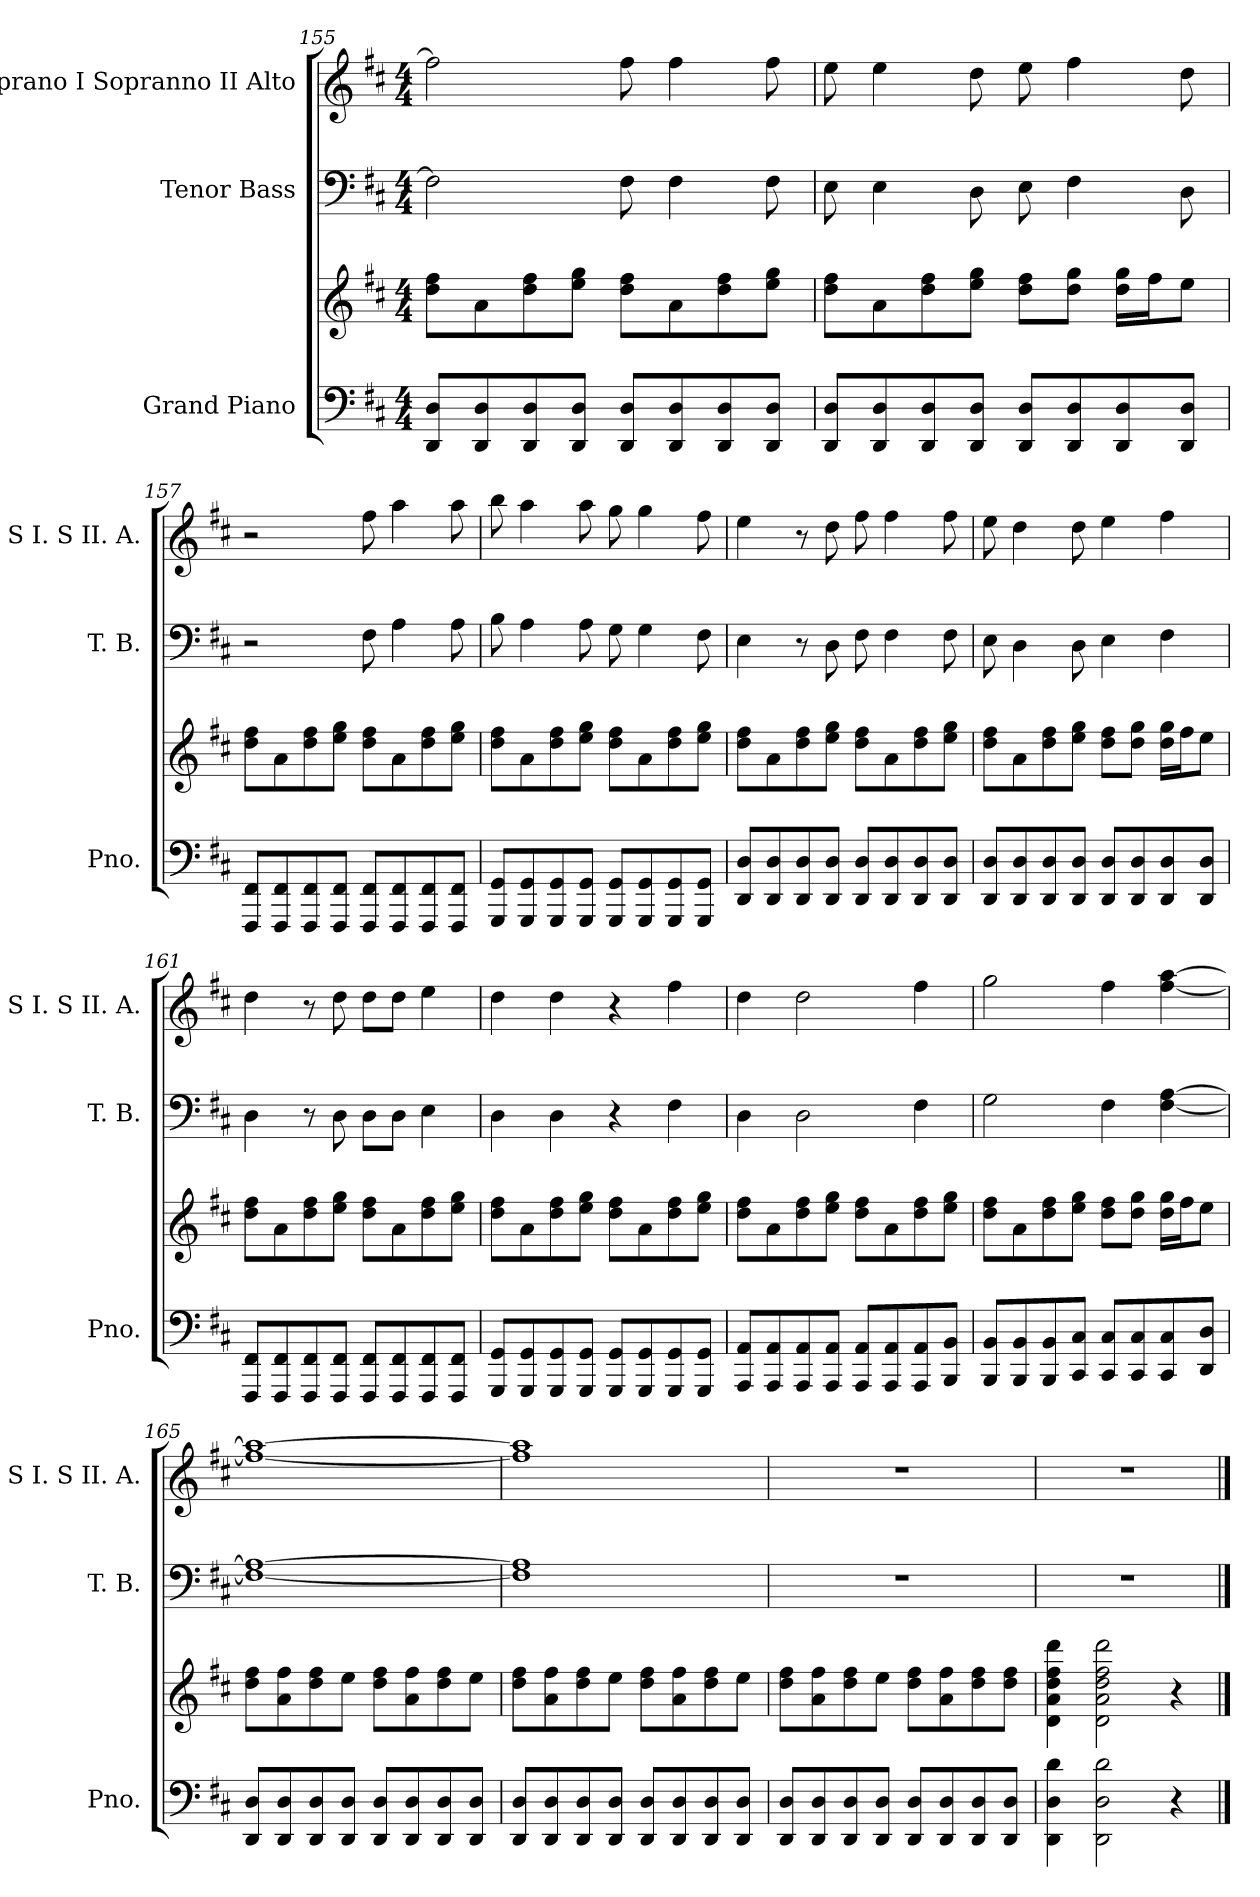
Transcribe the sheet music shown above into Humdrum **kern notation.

**kern	**kern	**kern	**kern
*part3	*part3	*part2	*part1
*staff4	*staff3	*staff2	*staff1
*I"Grand Piano	*	*I"Tenor Bass	*I"Soprano I Sopranno II Alto
*I'Pno.	*	*I'T. B.	*I'S I. S II. A.
!!LO:PB:g=z
*clefF4	*clefG2	*clefF4	*clefG2
*k[f#c#]	*k[f#c#]	*k[f#c#]	*k[f#c#]
*M4/4	*M4/4	*M4/4	*M4/4
=155	=155	=155	=155
8DD/ 8D/L	8dd\ 8ff#\L	2F#\]	2ff#\]
8DD/ 8D/	8a\	.	.
8DD/ 8D/	8dd\ 8ff#\	.	.
8DD/ 8D/J	8ee\ 8gg\J	.	.
8DD/ 8D/L	8dd\ 8ff#\L	8F#\	8ff#\
8DD/ 8D/	8a\	4F#\	4ff#\
8DD/ 8D/	8dd\ 8ff#\	.	.
8DD/ 8D/J	8ee\ 8gg\J	8F#\	8ff#\
=156	=156	=156	=156
8DD/ 8D/L	8dd\ 8ff#\L	8E\	8ee\
8DD/ 8D/	8a\	4E\	4ee\
8DD/ 8D/	8dd\ 8ff#\	.	.
8DD/ 8D/J	8ee\ 8gg\J	8D\	8dd\
8DD/ 8D/L	8dd\ 8ff#\L	8E\	8ee\
8DD/ 8D/	8dd\ 8gg\J	4F#\	4ff#\
8DD/ 8D/	16dd\ 16gg\LL	.	.
.	16ff#\J	.	.
8DD/ 8D/J	8ee\J	8D\	8dd\
=157	=157	=157	=157
8FFF#/ 8FF#/L	8dd\ 8ff#\L	2r	2r
8FFF#/ 8FF#/	8a\	.	.
8FFF#/ 8FF#/	8dd\ 8ff#\	.	.
8FFF#/ 8FF#/J	8ee\ 8gg\J	.	.
8FFF#/ 8FF#/L	8dd\ 8ff#\L	8F#\	8ff#\
8FFF#/ 8FF#/	8a\	4A\	4aa\
8FFF#/ 8FF#/	8dd\ 8ff#\	.	.
8FFF#/ 8FF#/J	8ee\ 8gg\J	8A\	8aa\
!!LO:LB:g=z
=158	=158	=158	=158
8GGG/ 8GG/L	8dd\ 8ff#\L	8B\	8bb\
8GGG/ 8GG/	8a\	4A\	4aa\
8GGG/ 8GG/	8dd\ 8ff#\	.	.
8GGG/ 8GG/J	8ee\ 8gg\J	8A\	8aa\
8GGG/ 8GG/L	8dd\ 8ff#\L	8G\	8gg\
8GGG/ 8GG/	8a\	4G\	4gg\
8GGG/ 8GG/	8dd\ 8ff#\	.	.
8GGG/ 8GG/J	8ee\ 8gg\J	8F#\	8ff#\
=159	=159	=159	=159
8DD/ 8D/L	8dd\ 8ff#\L	4E\	4ee\
8DD/ 8D/	8a\	.	.
8DD/ 8D/	8dd\ 8ff#\	8r	8r
8DD/ 8D/J	8ee\ 8gg\J	8D\	8dd\
8DD/ 8D/L	8dd\ 8ff#\L	8F#\	8ff#\
8DD/ 8D/	8a\	4F#\	4ff#\
8DD/ 8D/	8dd\ 8ff#\	.	.
8DD/ 8D/J	8ee\ 8gg\J	8F#\	8ff#\
=160	=160	=160	=160
8DD/ 8D/L	8dd\ 8ff#\L	8E\	8ee\
8DD/ 8D/	8a\	4D\	4dd\
8DD/ 8D/	8dd\ 8ff#\	.	.
8DD/ 8D/J	8ee\ 8gg\J	8D\	8dd\
8DD/ 8D/L	8dd\ 8ff#\L	4E\	4ee\
8DD/ 8D/	8dd\ 8gg\J	.	.
8DD/ 8D/	16dd\ 16gg\LL	4F#\	4ff#\
.	16ff#\J	.	.
8DD/ 8D/J	8ee\J	.	.
!!LO:LB:g=z
=161	=161	=161	=161
8FFF#/ 8FF#/L	8dd\ 8ff#\L	4D\	4dd\
8FFF#/ 8FF#/	8a\	.	.
8FFF#/ 8FF#/	8dd\ 8ff#\	8r	8r
8FFF#/ 8FF#/J	8ee\ 8gg\J	8D\	8dd\
8FFF#/ 8FF#/L	8dd\ 8ff#\L	8D\L	8dd\L
8FFF#/ 8FF#/	8a\	8D\J	8dd\J
8FFF#/ 8FF#/	8dd\ 8ff#\	4E\	4ee\
8FFF#/ 8FF#/J	8ee\ 8gg\J	.	.
=162	=162	=162	=162
8GGG/ 8GG/L	8dd\ 8ff#\L	4D\	4dd\
8GGG/ 8GG/	8a\	.	.
8GGG/ 8GG/	8dd\ 8ff#\	4D\	4dd\
8GGG/ 8GG/J	8ee\ 8gg\J	.	.
8GGG/ 8GG/L	8dd\ 8ff#\L	4r	4r
8GGG/ 8GG/	8a\	.	.
8GGG/ 8GG/	8dd\ 8ff#\	4F#\	4ff#\
8GGG/ 8GG/J	8ee\ 8gg\J	.	.
=163	=163	=163	=163
8AAA/ 8AA/L	8dd\ 8ff#\L	4D\	4dd\
8AAA/ 8AA/	8a\	.	.
8AAA/ 8AA/	8dd\ 8ff#\	2D\	2dd\
8AAA/ 8AA/J	8ee\ 8gg\J	.	.
8AAA/ 8AA/L	8dd\ 8ff#\L	.	.
8AAA/ 8AA/	8a\	.	.
8AAA/ 8AA/	8dd\ 8ff#\	4F#\	4ff#\
8BBB/ 8BB/J	8ee\ 8gg\J	.	.
!!LO:PB:g=z
=164	=164	=164	=164
8BBB/ 8BB/L	8dd\ 8ff#\L	2G\	2gg\
8BBB/ 8BB/	8a\	.	.
8BBB/ 8BB/	8dd\ 8ff#\	.	.
8CC#/ 8C#/J	8ee\ 8gg\J	.	.
8CC#/ 8C#/L	8dd\ 8ff#\L	4F#\	4ff#\
8CC#/ 8C#/	8dd\ 8gg\J	.	.
8CC#/ 8C#/	16dd\ 16gg\LL	[4F#\ [4A\	[4ff#\ [4aa\
.	16ff#\J	.	.
8DD/ 8D/J	8ee\J	.	.
=165	=165	=165	=165
8DD/ 8D/L	8dd\ 8ff#\L	1F#_ 1A_	1ff#_ 1aa_
8DD/ 8D/	8a\ 8ff#\	.	.
8DD/ 8D/	8dd\ 8ff#\	.	.
8DD/ 8D/J	8ee\J	.	.
8DD/ 8D/L	8dd\ 8ff#\L	.	.
8DD/ 8D/	8a\ 8ff#\	.	.
8DD/ 8D/	8dd\ 8ff#\	.	.
8DD/ 8D/J	8ee\J	.	.
=166	=166	=166	=166
8DD/ 8D/L	8dd\ 8ff#\L	1F#] 1A]	1ff#] 1aa]
8DD/ 8D/	8a\ 8ff#\	.	.
8DD/ 8D/	8dd\ 8ff#\	.	.
8DD/ 8D/J	8ee\J	.	.
8DD/ 8D/L	8dd\ 8ff#\L	.	.
8DD/ 8D/	8a\ 8ff#\	.	.
8DD/ 8D/	8dd\ 8ff#\	.	.
8DD/ 8D/J	8ee\J	.	.
!!LO:LB:g=z
=167	=167	=167	=167
8DD/ 8D/L	8dd\ 8ff#\L	1r	1r
8DD/ 8D/	8a\ 8ff#\	.	.
8DD/ 8D/	8dd\ 8ff#\	.	.
8DD/ 8D/J	8ee\J	.	.
8DD/ 8D/L	8dd\ 8ff#\L	.	.
8DD/ 8D/	8a\ 8ff#\	.	.
8DD/ 8D/	8dd\ 8ff#\	.	.
8DD/ 8D/J	8dd\ 8ff#\J	.	.
=168	=168	=168	=168
4DD\ 4D\ 4d\	4d\ 4a\ 4dd\ 4ff#\ 4ddd\	1r	1r
2DD\ 2D\ 2d\	2d\ 2a\ 2dd\ 2ff#\ 2ddd\	.	.
4r	4r	.	.
==	==	==	==
*-	*-	*-	*-
